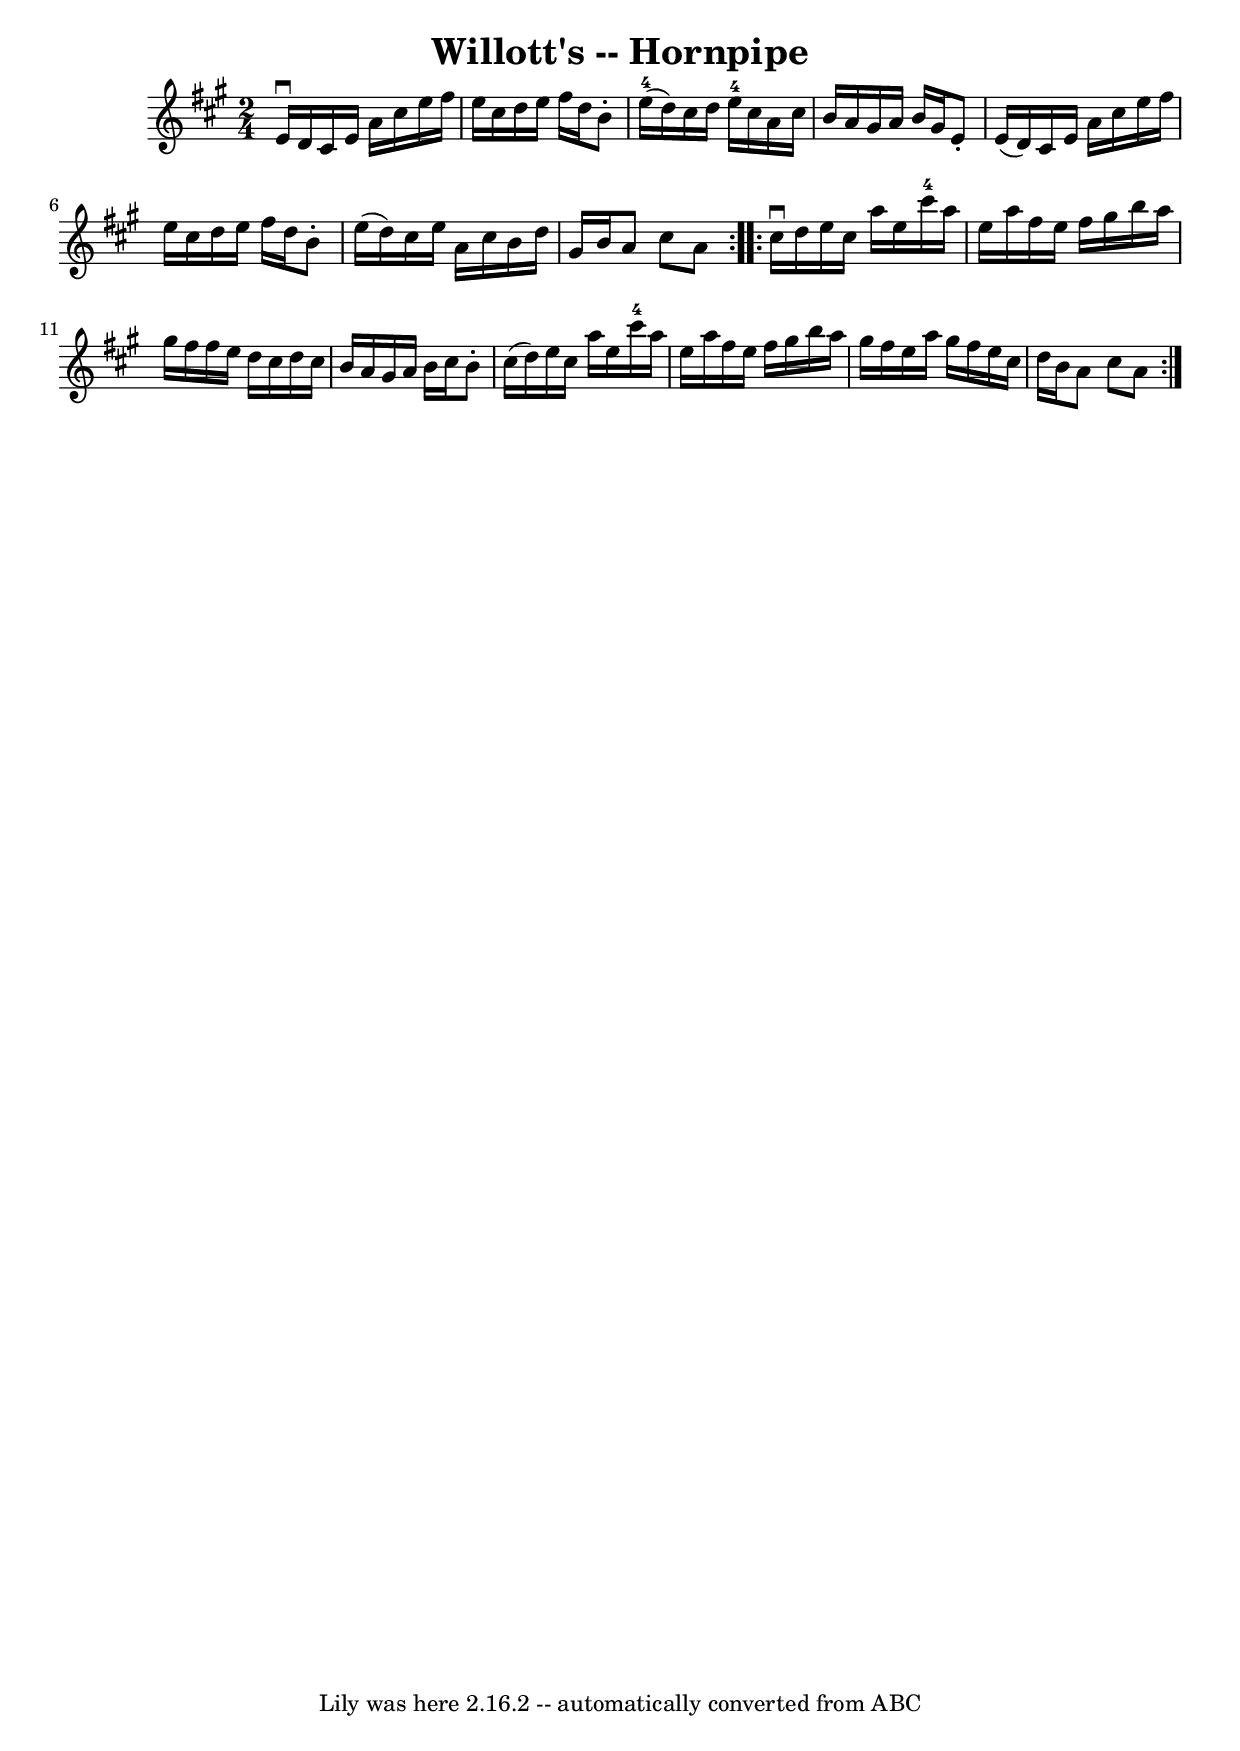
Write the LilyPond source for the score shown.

\version "2.16.2"
\include "Mammoth.ily"
\header {
  %% book = "Cole's 1000 Fiddle Tunes"
  crossRefNumber = "1"
  footnotes = ""
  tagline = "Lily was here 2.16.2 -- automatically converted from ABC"
  title = "Willott's -- Hornpipe"

}
voicedefault =  {



  \repeat volta 2 {

    \time 2/4 
    \key a \major     e'16^\downbow d'16   |
    cis'16 e'16         a'16 cis''16 e''16 fis''16 e''16 cis''16   |
    d''16         e''16 fis''16 d''16 b'8-. e''16-4(d''16)  |
         cis''16 d''16 e''16-4 cis''16 a'16 cis''16 b'16 a'16    |
    gis'16 a'16 b'16 gis'16 e'8-. e'16 (d'16)  |
    cis'16 e'16 a'16 cis''16 e''16 fis''16 e''16         cis''16   |
    d''16 e''16 fis''16 d''16 b'8-. e''16 (     d''16)  |
    cis''16 e''16 a'16 cis''16 b'16 d''16         gis'16 b'16   |
    a'8 cis''8 a'8  
  }     
  \repeat volta 2 {
         cis''16^\downbow d''16   |
    e''16 cis''16 a''16 e''16           cis'''16-4 a''16 e''16 a''16   |
    fis''16 e''16 fis''16      gis''16 b''16 a''16 gis''16 fis''16   |
    fis''16 e''16      d''16 cis''16 d''16 cis''16 b'16 a'16   |
    gis'16         a'16 b'16 cis''16 b'8-. cis''16 (d''16)  |
    e''16         cis''16 a''16 e''16 cis'''16-4 a''16 e''16 a''16    |
    fis''16 e''16 fis''16 gis''16 b''16 a''16 gis''16       fis''16   |
    e''16 a''16 gis''16 fis''16 e''16 cis''16       d''16 b'16   |
    a'8 cis''8 a'8  
  }   

}

\score{
  <<

    \context Staff="default"
    {
      \voicedefault 
      
    }

  >>
  \layout {
    
  }
  \midi {
  }

}
